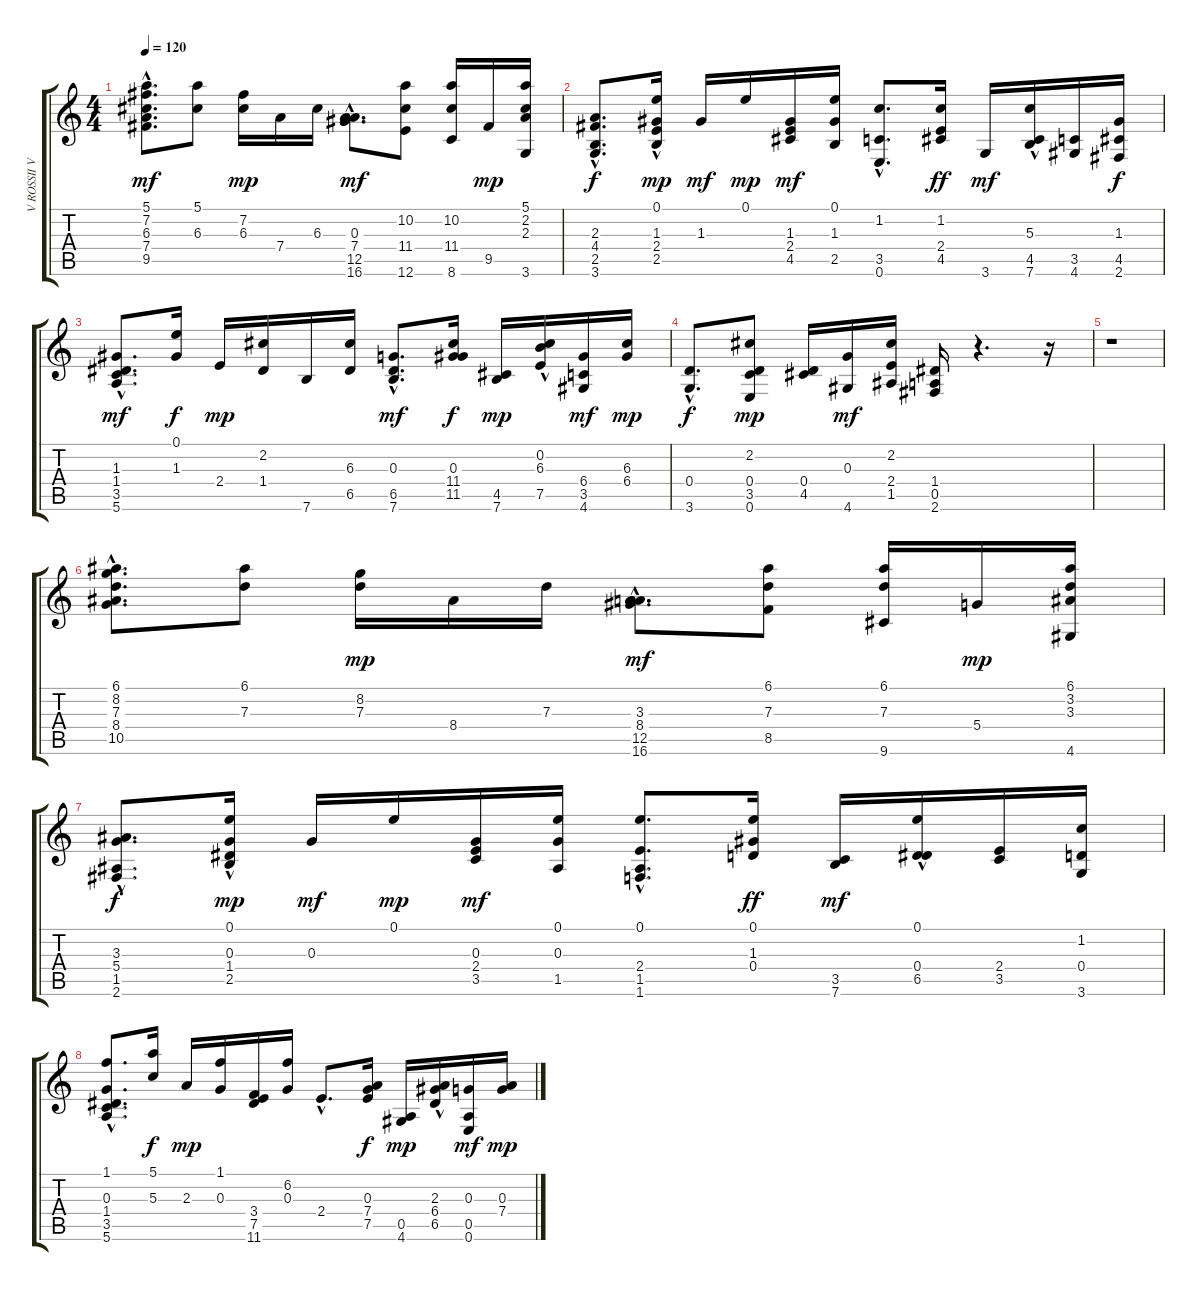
\track ("V ROSSII VECHERA     " "V ROSSII V") {instrument acousticguitarsteel}
\staff {score tabs}
\tuning (E4 B3 G3 D3 A2 E2) {hide}
\ts (4 4)
\tempo 120
\clef g2
\ks c
(5.1{hac} 7.2{hac} 6.3 7.4{hac} 9.5{hac}).8{d dy mf} (5.1 6.3).8 (7.2 6.3).16{dy mp} 7.4.16 6.3.16 (0.3{hac} 7.4 12.5{hac} 16.6{hac}).8{d dy mf} (10.2 11.4 12.6).8 (10.2 11.4 8.6).16 9.5.16{dy mp} (5.1 2.2 2.3 3.6).16 |
(2.3 4.4 2.5{hac} 3.6{hac}).8{d dy f} (0.1 1.3 2.4 2.5{hac}).16{dy mp} 1.3.16{dy mf} 0.1.16{dy mp} (1.3 2.4 4.5).16{dy mf} (0.1 1.3 2.5).16 (1.2{hac} 3.5{hac} 0.6{hac}).8{d} (1.2 2.4 4.5).16{dy ff} 3.6.16{dy mf} (5.3{hac} 4.5 7.6).16 (3.5 4.6).16 (1.3 4.5 2.6).16{dy f} |
(1.3{hac} 1.4 3.5 5.6{hac}).8{d dy mf} (0.1 1.3).16{dy f} 2.4.16{dy mp} (2.2 1.4).16 7.6.16 (6.3 6.5).16 (0.3{hac} 6.5{hac} 7.6{hac}).8{d dy mf} (0.3 11.4 11.5).16{dy f} (4.5 7.6).16{dy mp} (0.2{hac} 6.3 7.5).16 (6.4 3.5 4.6).16{dy mf} (6.3 6.4).16{dy mp} |
(0.4{hac} 3.6{hac}).8{d dy f} (2.2 0.4 3.5 0.6).8{dy mp} (0.4 4.5).16 (0.3 4.6).16{dy mf} (2.2 2.4 1.5).16 (1.4 0.5 2.6).16 r.4{d} r.16 |
r.1 |
(6.1{hac} 8.2{hac} 7.3 8.4{hac} 10.5{hac}).8{d} (6.1 7.3).8 (8.2 7.3).16{dy mp} 8.4.16 7.3.16 (3.3 8.4{hac} 12.5{hac} 16.6{hac}).8{d dy mf} (6.1 7.3 8.5).8 (6.1 7.3 9.6).16 5.4.16{dy mp} (6.1 3.2 3.3 4.6).16 |
(3.3 5.4 1.5{hac} 2.6{hac}).8{d dy f} (0.1 0.3 1.4 2.5{hac}).16{dy mp} 0.3.16{dy mf} 0.1.16{dy mp} (0.3 2.4 3.5).16{dy mf} (0.1 0.3 1.5).16 (0.1{hac} 2.4{hac} 1.5{hac} 1.6{hac}).8{d} (0.1 1.3 0.4).16{dy ff} (3.5 7.6).16{dy mf} (0.1{hac} 0.4 6.5).16 (2.4 3.5).16 (1.2 0.4 3.6).16 |
(1.1 0.3{hac} 1.4 3.5 5.6{hac}).8{d} (5.1 5.3).16{dy f} 2.3.16{dy mp} (1.1 0.3).16 (3.4 7.5 11.6).16 (6.2 0.3).16 2.4{hac}.8{d} (0.3 7.4 7.5).16{dy f} (0.5 4.6).16{dy mp} (2.3 6.4{hac} 6.5).16 (0.3 0.5 0.6).16{dy mf} (0.3 7.4).16{dy mp}
